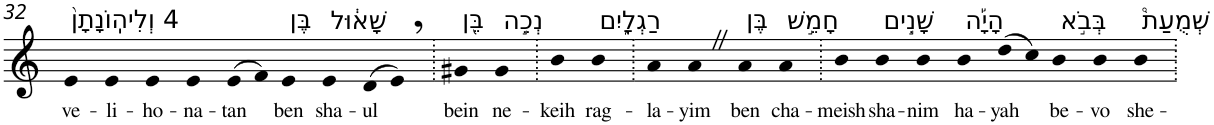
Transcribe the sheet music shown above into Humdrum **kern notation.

**kern	**text
*part1	*part1
*staff1	*staff1
*I"Piano	*
*I'Pno	*
!!LO:PB:g=z
*clefG2	*
*k[]	*
=32	=32
!LO:TX:a:t=4 וְלִיהֽוֹנָתָן֙	!
!	!LO:LY:b
4e	ve-
!	!LO:LY:b
4e	-li-
!	!LO:LY:b
4e	-ho-
!	!LO:LY:b
4e	-na-
!	!LO:LY:b
(>8e	-tan
8f)	.
!LO:TX:a:t=בֶּן	!
!	!LO:LY:b
4e	ben
!LO:TX:a:t=שָׁא֔וּל	!
!	!LO:LY:b
4e	sha-
!	!LO:LY:b
(>8d	-ul
8e,)	.
=33.	=33.
!LO:TX:a:t=בֵּ֖ן	!
!	!LO:LY:b
4g#X	bein
!LO:TX:a:t=נְכֵ֣ה	!
!	!LO:LY:b
4g#	ne-
=34.	=34.
!	!LO:LY:b
4b	-keih
!LO:TX:a:t=רַגְלָ֑יִם	!
!	!LO:LY:b
4b	rag-
=35.	=35.
!	!LO:LY:b
4a	-la-
!	!LO:LY:b
4aZ	-yim
!LO:TX:a:t=בֶּן	!
!	!LO:LY:b
4a	ben
!LO:TX:a:t=חָמֵ֣שׁ	!
!	!LO:LY:b
4a	cha-
=36.	=36.
!	!LO:LY:b
4b	-meish
!LO:TX:a:t=שָׁנִ֣ים	!
!	!LO:LY:b
4b	sha-
!	!LO:LY:b
4b	-nim
!LO:TX:a:t=הָיָ֡ה	!
!	!LO:LY:b
4b	ha-
!	!LO:LY:b
(>8dd	-yah
8cc)	.
!LO:TX:a:t=בְּבֹ֣א	!
!	!LO:LY:b
4b	be-
!	!LO:LY:b
4b	-vo
!LO:TX:a:t=שְׁמֻעַת֩	!
!	!LO:LY:b
4b	she-
=.	=.
*-	*-
